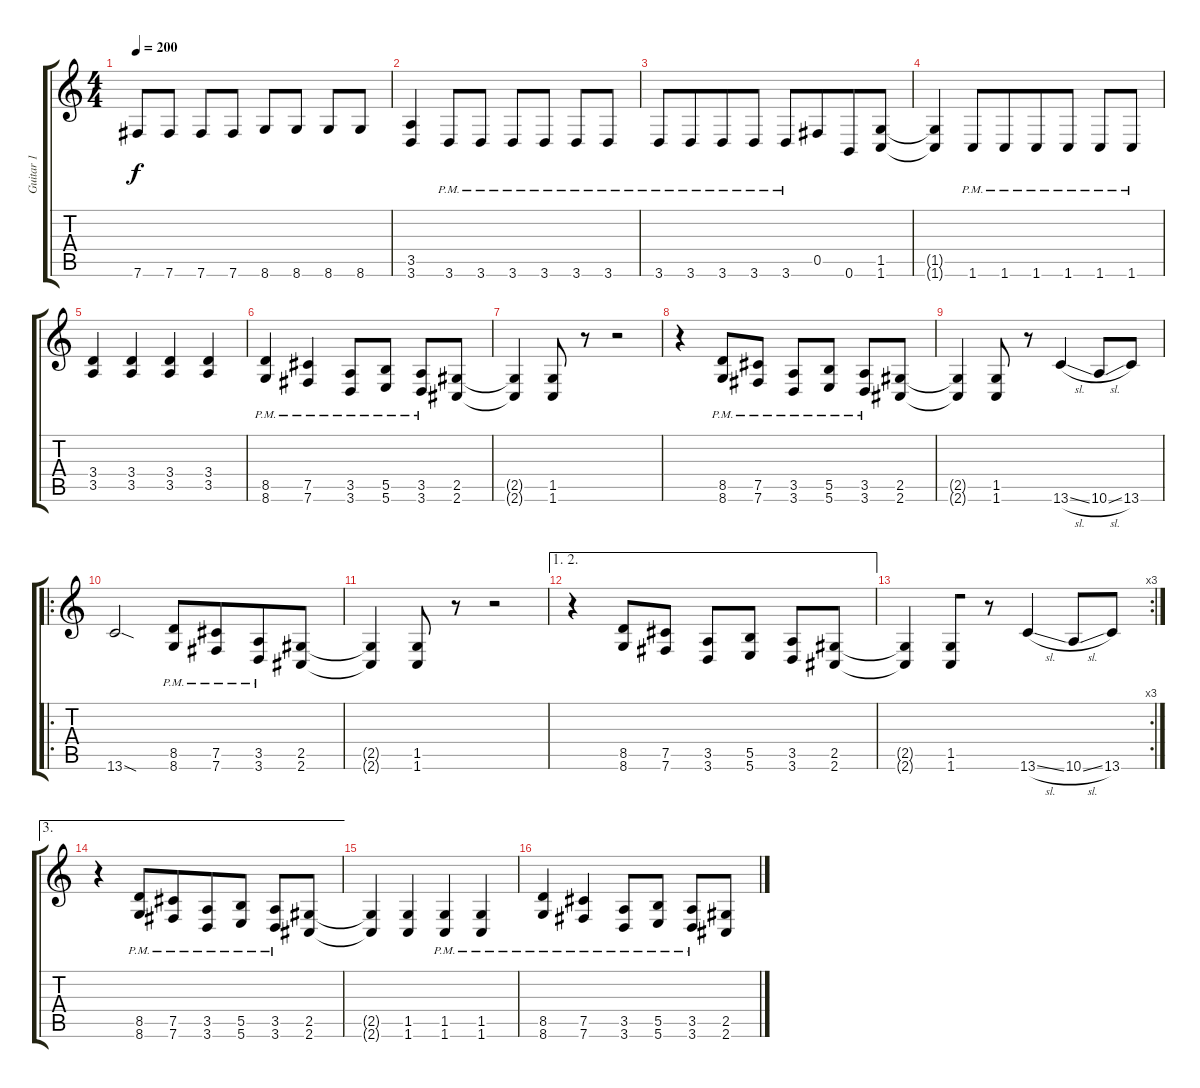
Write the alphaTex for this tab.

\track ("Guitar 1" "Guitar 1") {instrument distortionguitar}
\staff {score tabs}
\tuning (Db4 Ab3 E3 B2 Gb2 B1) {hide}
\ts (4 4)
\tempo 200
\clef g2
\ks c
7.6.8{dy f} 7.6.8 7.6.8{beam merge} 7.6.8 8.6.8{beam merge} 8.6.8 8.6.8{beam merge} 8.6.8 |
(3.5 3.6).4{beam merge} 3.6{pm}.8 3.6{pm}.8 3.6{pm}.8 3.6{pm}.8 3.6{pm}.8{beam merge} 3.6{pm}.8 |
3.6{pm}.8{beam merge} 3.6{pm}.8{beam merge} 3.6{pm}.8 3.6{pm}.8 3.6{pm}.8 0.5.8{beam merge} 0.6.8 (1.5 1.6).8 |
(1.5{t} 1.6{t}).4{beam merge} 1.6{pm}.8 1.6{pm}.8{beam merge} 1.6{pm}.8 1.6{pm}.8 1.6{pm}.8{beam merge} 1.6{pm}.8 |
(3.4 3.5).4{beam merge} (3.4 3.5).4{beam merge} (3.4 3.5).4 (3.4 3.5).4 |
(8.5{pm} 8.6{pm}).4 (7.5{pm} 7.6{pm}).4 (3.5{pm} 3.6{pm}).8 (5.5{pm} 5.6{pm}).8 (3.5{pm} 3.6{pm}).8 (2.5 2.6).8 |
(2.5{t} 2.6{t}).4 (1.5 1.6).8 r.8 r.2 |
r.4{beam merge} (8.5{pm} 8.6{pm}).8{beam merge} (7.5{pm} 7.6{pm}).8 (3.5{pm} 3.6{pm}).8{beam merge} (5.5{pm} 5.6{pm}).8 (3.5{pm} 3.6{pm}).8 (2.5 2.6).8 |
(2.5{t} 2.6{t}).4 (1.5 1.6).8 r.8 13.6{sl}.4{beam merge} 10.6{sl}.8{beam merge} 13.6.8 |
\ro
13.6{sod}.2 (8.5{pm} 8.6{pm}).8 (7.5{pm} 7.6{pm}).8{beam merge} (3.5{pm} 3.6{pm}).8 (2.5 2.6).8 |
(2.5{t} 2.6{t}).4 (1.5 1.6).8 r.8 r.2 |
\ae (1 2)
r.4{beam merge} (8.5 8.6).8{beam merge} (7.5 7.6).8 (3.5 3.6).8 (5.5 5.6).8 (3.5 3.6).8{beam merge} (2.5 2.6).8 |
\rc 3
(2.5{t} 2.6{t}).4 (1.5 1.6).8{beam merge} r.8{beam merge} 13.6{sl}.4{beam merge} 10.6{sl}.8 13.6.8 |
\ae 3
r.4 (8.5{pm} 8.6{pm}).8 (7.5{pm} 7.6{pm}).8{beam merge} (3.5{pm} 3.6{pm}).8{beam merge} (5.5{pm} 5.6{pm}).8 (3.5{pm} 3.6{pm}).8 (2.5 2.6).8 |
(2.5{t} 2.6{t}).4 (1.5 1.6).4 (1.5{pm} 1.6{pm}).4 (1.5{pm} 1.6{pm}).4 |
(8.5{pm} 8.6{pm}).4 (7.5{pm} 7.6{pm}).4 (3.5{pm} 3.6{pm}).8{beam merge} (5.5{pm} 5.6{pm}).8 (3.5{pm} 3.6{pm}).8{beam merge} (2.5 2.6).8
